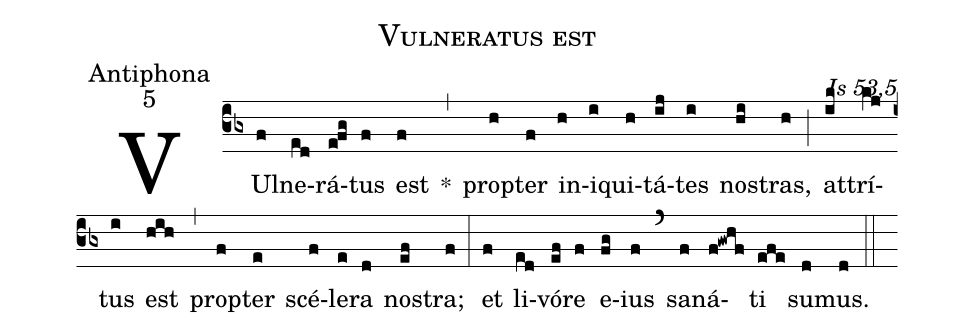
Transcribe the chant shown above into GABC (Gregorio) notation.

name:Vulneratus est;
office-part:Antiphona;
mode:5;
commentary:Is 53,5;
%%
(cb3) VUl(f)ne(ed)rá(e!fg)tus(f) est(f) *(,) prop(h)ter(f) in(h)i(i)qui(h)tá(ij)tes(i) nos(hi)tras,(h) (;) at(ik)trí(kj)tus(i) est(hih) (,) prop(f)ter(e) scé(f)le(e)ra(d) nos(ef)tra;(f) (:) et(f) li(ed)vó(ef)re(f) e(fg)ius(f) (`) sa(f)ná(f!gwhf)ti(efe) su(d)mus.(d) (::)
